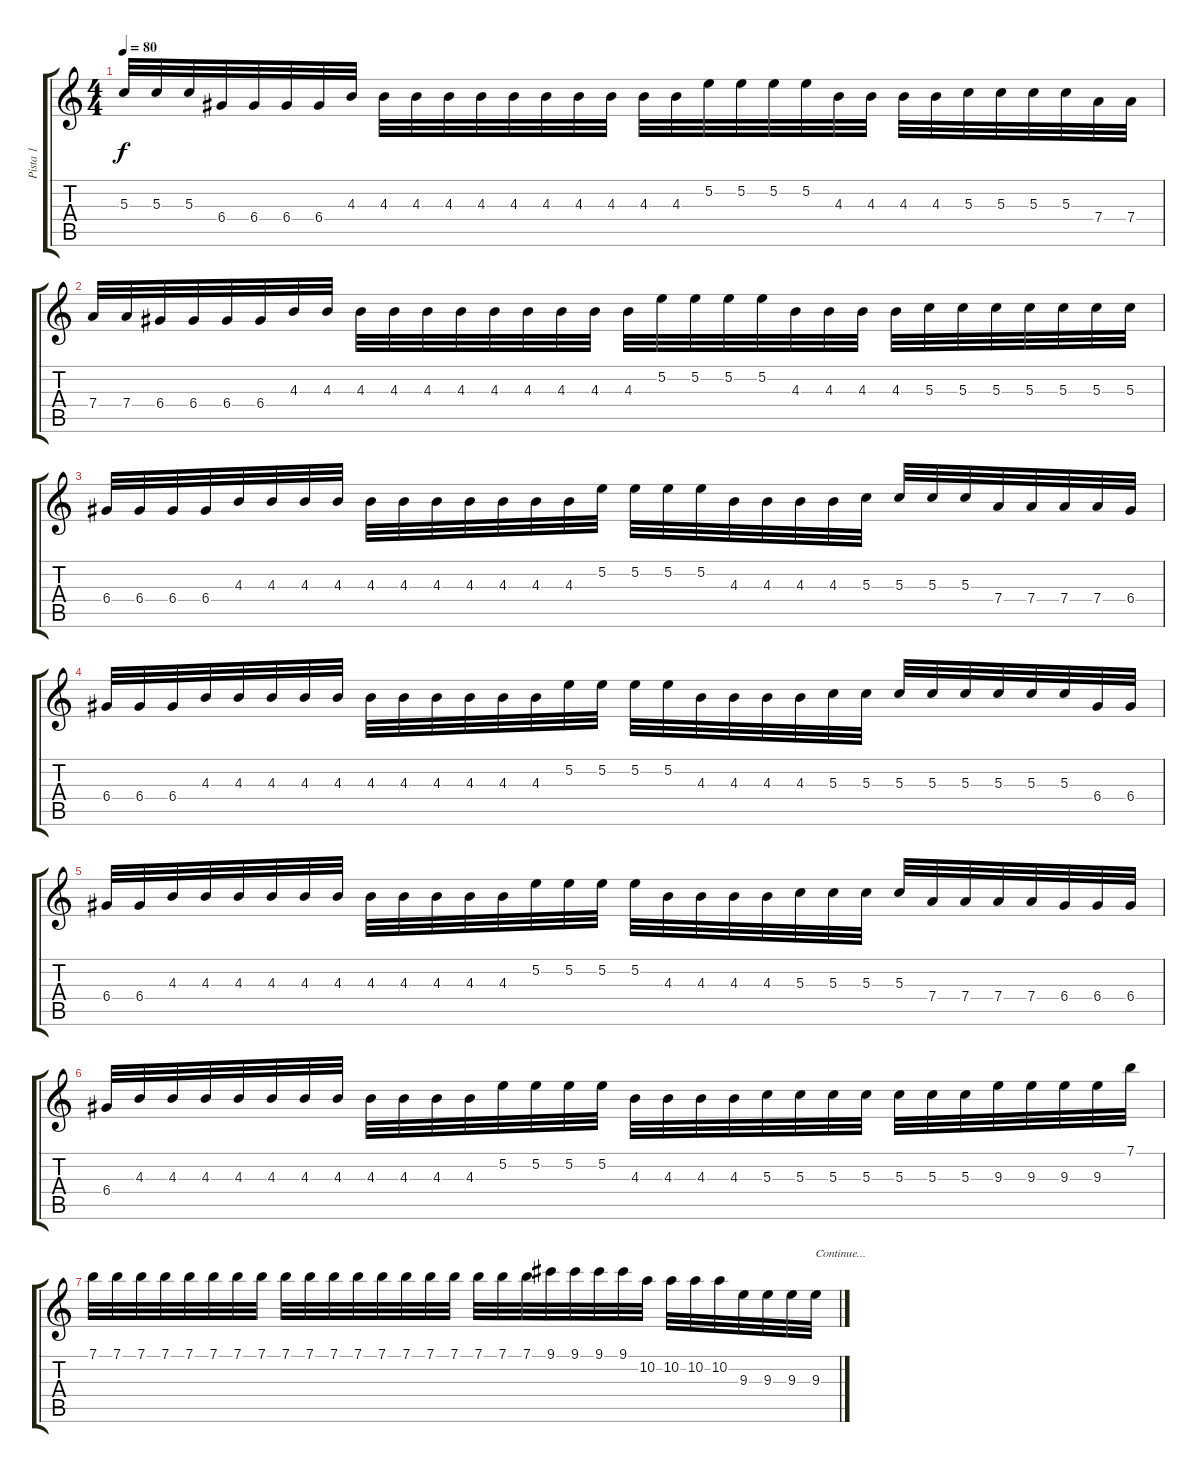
\track ("Pista 1" "Pista 1") {instrument distortionguitar}
\staff {score tabs}
\tuning (E4 B3 G3 D3 A2 E2) {hide}
\ts (4 4)
\tempo 80
\clef g2
\ks c
5.3.32{dy f} 5.3.32 5.3.32 6.4.32 6.4.32 6.4.32 6.4.32 4.3.32 4.3.32 4.3.32 4.3.32 4.3.32 4.3.32 4.3.32 4.3.32 4.3.32 4.3.32 4.3.32 5.2.32 5.2.32 5.2.32 5.2.32 4.3.32 4.3.32 4.3.32 4.3.32 5.3.32 5.3.32 5.3.32 5.3.32 7.4.32 7.4.32 |
7.4.32 7.4.32 6.4.32 6.4.32 6.4.32 6.4.32 4.3.32 4.3.32 4.3.32 4.3.32 4.3.32 4.3.32 4.3.32 4.3.32 4.3.32 4.3.32 4.3.32 5.2.32 5.2.32 5.2.32 5.2.32 4.3.32 4.3.32 4.3.32 4.3.32 5.3.32 5.3.32 5.3.32 5.3.32 5.3.32 5.3.32 5.3.32 |
6.4.32 6.4.32 6.4.32 6.4.32 4.3.32 4.3.32 4.3.32 4.3.32 4.3.32 4.3.32 4.3.32 4.3.32 4.3.32 4.3.32 4.3.32 5.2.32 5.2.32 5.2.32 5.2.32 4.3.32 4.3.32 4.3.32 4.3.32 5.3.32 5.3.32 5.3.32 5.3.32 7.4.32 7.4.32 7.4.32 7.4.32 6.4.32 |
6.4.32 6.4.32 6.4.32 4.3.32 4.3.32 4.3.32 4.3.32 4.3.32 4.3.32 4.3.32 4.3.32 4.3.32 4.3.32 4.3.32 5.2.32 5.2.32 5.2.32 5.2.32 4.3.32 4.3.32 4.3.32 4.3.32 5.3.32 5.3.32 5.3.32 5.3.32 5.3.32 5.3.32 5.3.32 5.3.32 6.4.32 6.4.32 |
6.4.32 6.4.32 4.3.32 4.3.32 4.3.32 4.3.32 4.3.32 4.3.32 4.3.32 4.3.32 4.3.32 4.3.32 4.3.32 5.2.32 5.2.32 5.2.32 5.2.32 4.3.32 4.3.32 4.3.32 4.3.32 5.3.32 5.3.32 5.3.32 5.3.32 7.4.32 7.4.32 7.4.32 7.4.32 6.4.32 6.4.32 6.4.32 |
6.4.32 4.3.32 4.3.32 4.3.32 4.3.32 4.3.32 4.3.32 4.3.32 4.3.32 4.3.32 4.3.32 4.3.32 5.2.32 5.2.32 5.2.32 5.2.32 4.3.32 4.3.32 4.3.32 4.3.32 5.3.32 5.3.32 5.3.32 5.3.32 5.3.32 5.3.32 5.3.32 9.3.32 9.3.32 9.3.32 9.3.32 7.1.32 |
7.1.32 7.1.32 7.1.32 7.1.32 7.1.32 7.1.32 7.1.32 7.1.32 7.1.32 7.1.32 7.1.32 7.1.32 7.1.32 7.1.32 7.1.32 7.1.32 7.1.32 7.1.32 7.1.32 9.1.32 9.1.32 9.1.32 9.1.32 10.2.32 10.2.32 10.2.32 10.2.32 9.3.32 9.3.32 9.3.32 9.3.32{txt "Continue..."}
